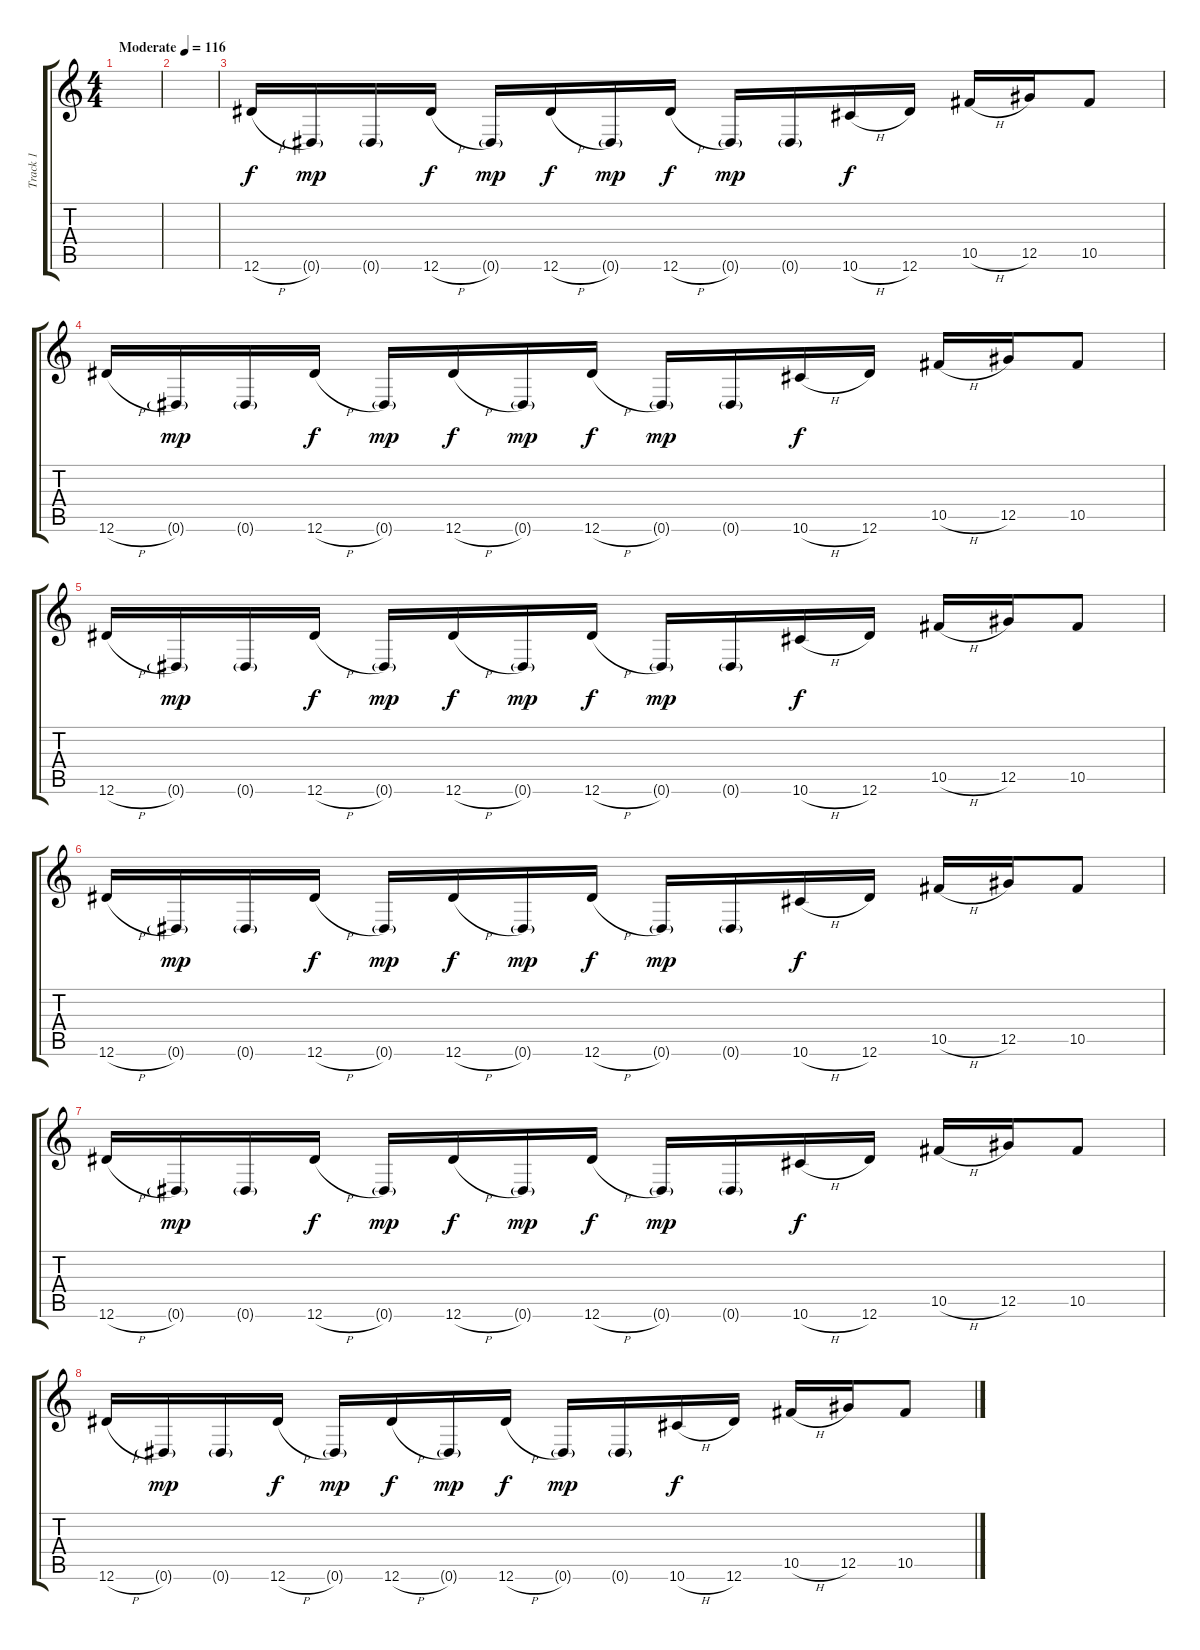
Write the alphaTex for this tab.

\track ("Track 1" "Track 1") {instrument distortionguitar}
\staff {score tabs}
\tuning (Eb4 Bb3 Gb3 Db3 Ab2 Eb2) {hide}
\ts (4 4)
\tempo (116 "Moderate")
\clef g2
\ks c
|
|
12.6{h}.16 0.6{g}.16{dy mp} 0.6{g}.16 12.6{h}.16{dy f} 0.6{g}.16{dy mp} 12.6{h}.16{dy f} 0.6{g}.16{dy mp} 12.6{h}.16{dy f} 0.6{g}.16{dy mp} 0.6{g}.16 10.6{h}.16{dy f} 12.6.16 10.5{h}.16 12.5.16 10.5.8 |
12.6{h}.16 0.6{g}.16{dy mp} 0.6{g}.16 12.6{h}.16{dy f} 0.6{g}.16{dy mp} 12.6{h}.16{dy f} 0.6{g}.16{dy mp} 12.6{h}.16{dy f} 0.6{g}.16{dy mp} 0.6{g}.16 10.6{h}.16{dy f} 12.6.16 10.5{h}.16 12.5.16 10.5.8 |
12.6{h}.16 0.6{g}.16{dy mp} 0.6{g}.16 12.6{h}.16{dy f} 0.6{g}.16{dy mp} 12.6{h}.16{dy f} 0.6{g}.16{dy mp} 12.6{h}.16{dy f} 0.6{g}.16{dy mp} 0.6{g}.16 10.6{h}.16{dy f} 12.6.16 10.5{h}.16 12.5.16 10.5.8 |
12.6{h}.16 0.6{g}.16{dy mp} 0.6{g}.16 12.6{h}.16{dy f} 0.6{g}.16{dy mp} 12.6{h}.16{dy f} 0.6{g}.16{dy mp} 12.6{h}.16{dy f} 0.6{g}.16{dy mp} 0.6{g}.16 10.6{h}.16{dy f} 12.6.16 10.5{h}.16 12.5.16 10.5.8 |
12.6{h}.16 0.6{g}.16{dy mp} 0.6{g}.16 12.6{h}.16{dy f} 0.6{g}.16{dy mp} 12.6{h}.16{dy f} 0.6{g}.16{dy mp} 12.6{h}.16{dy f} 0.6{g}.16{dy mp} 0.6{g}.16 10.6{h}.16{dy f} 12.6.16 10.5{h}.16 12.5.16 10.5.8 |
12.6{h}.16 0.6{g}.16{dy mp} 0.6{g}.16 12.6{h}.16{dy f} 0.6{g}.16{dy mp} 12.6{h}.16{dy f} 0.6{g}.16{dy mp} 12.6{h}.16{dy f} 0.6{g}.16{dy mp} 0.6{g}.16 10.6{h}.16{dy f} 12.6.16 10.5{h}.16 12.5.16 10.5.8
